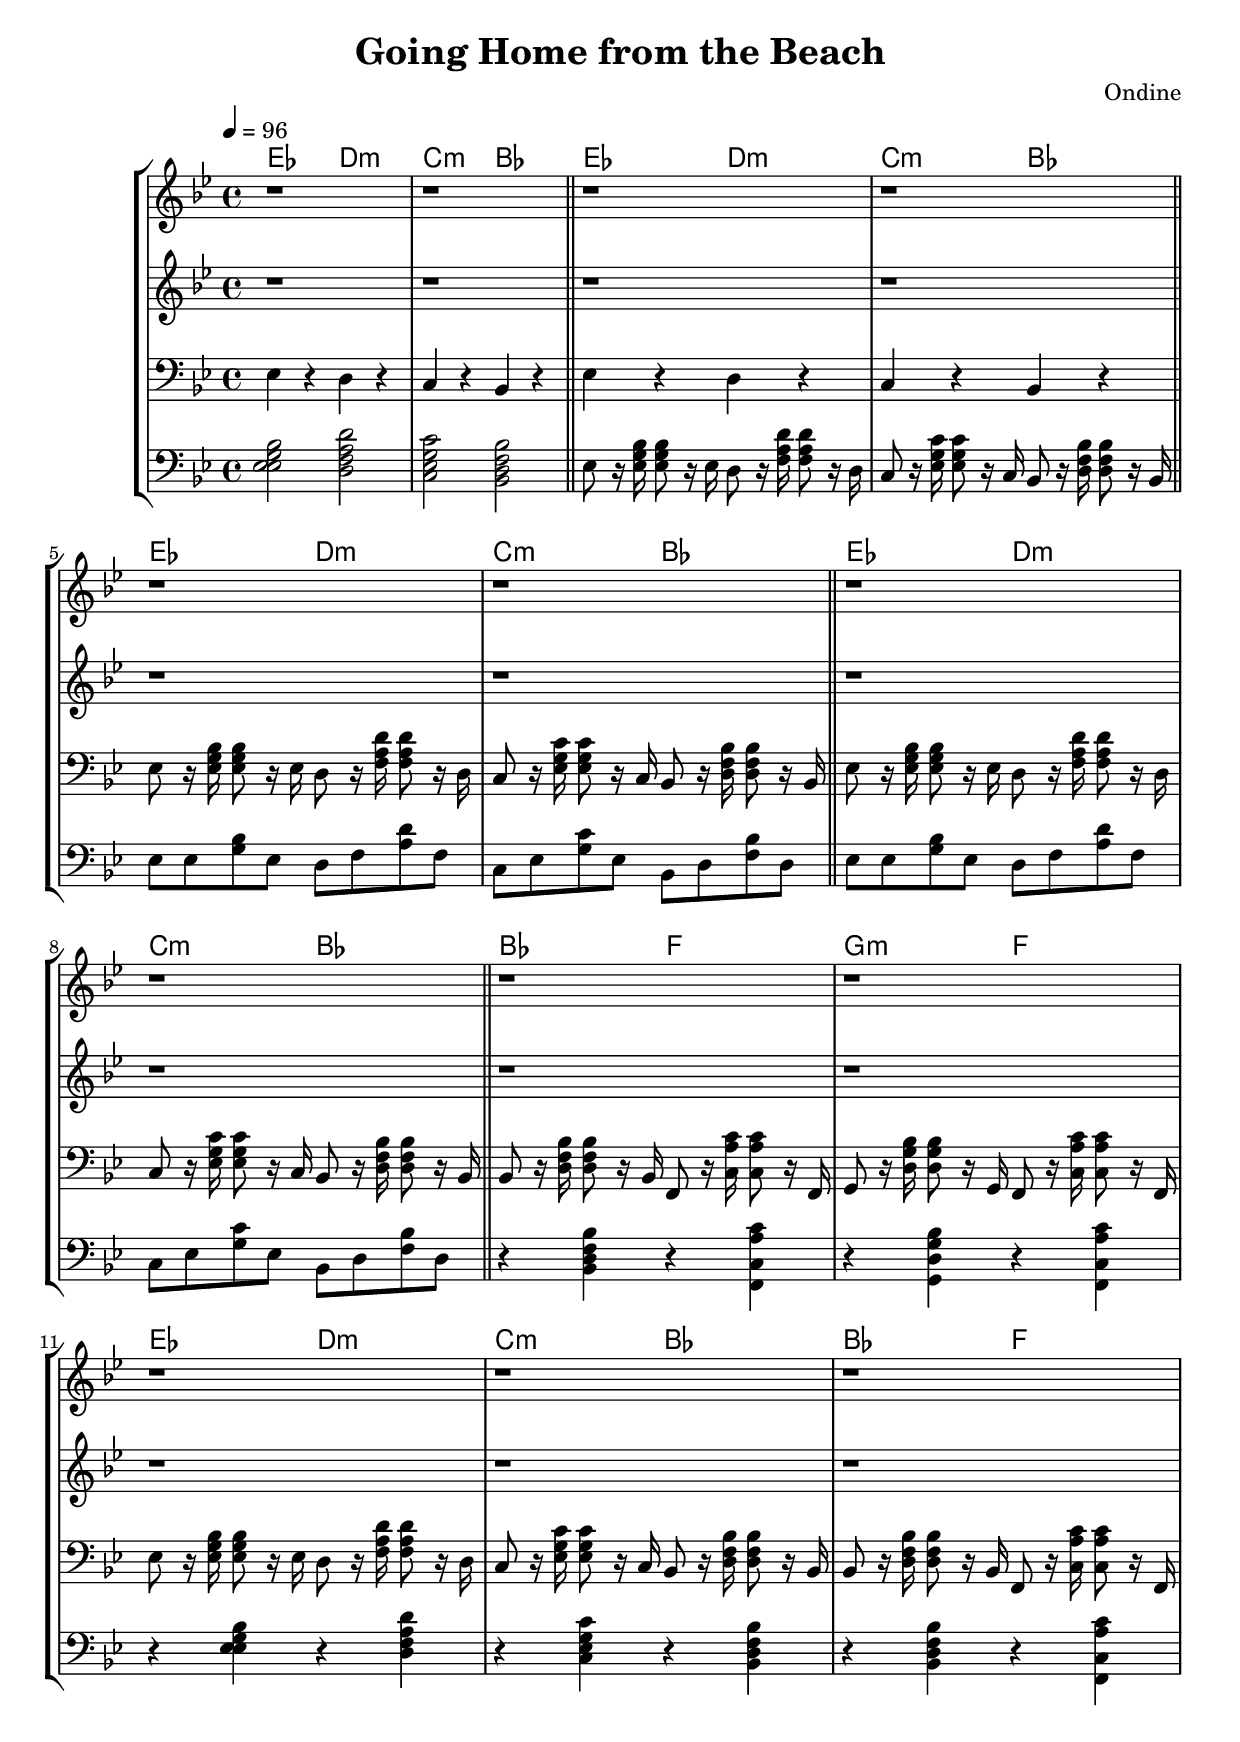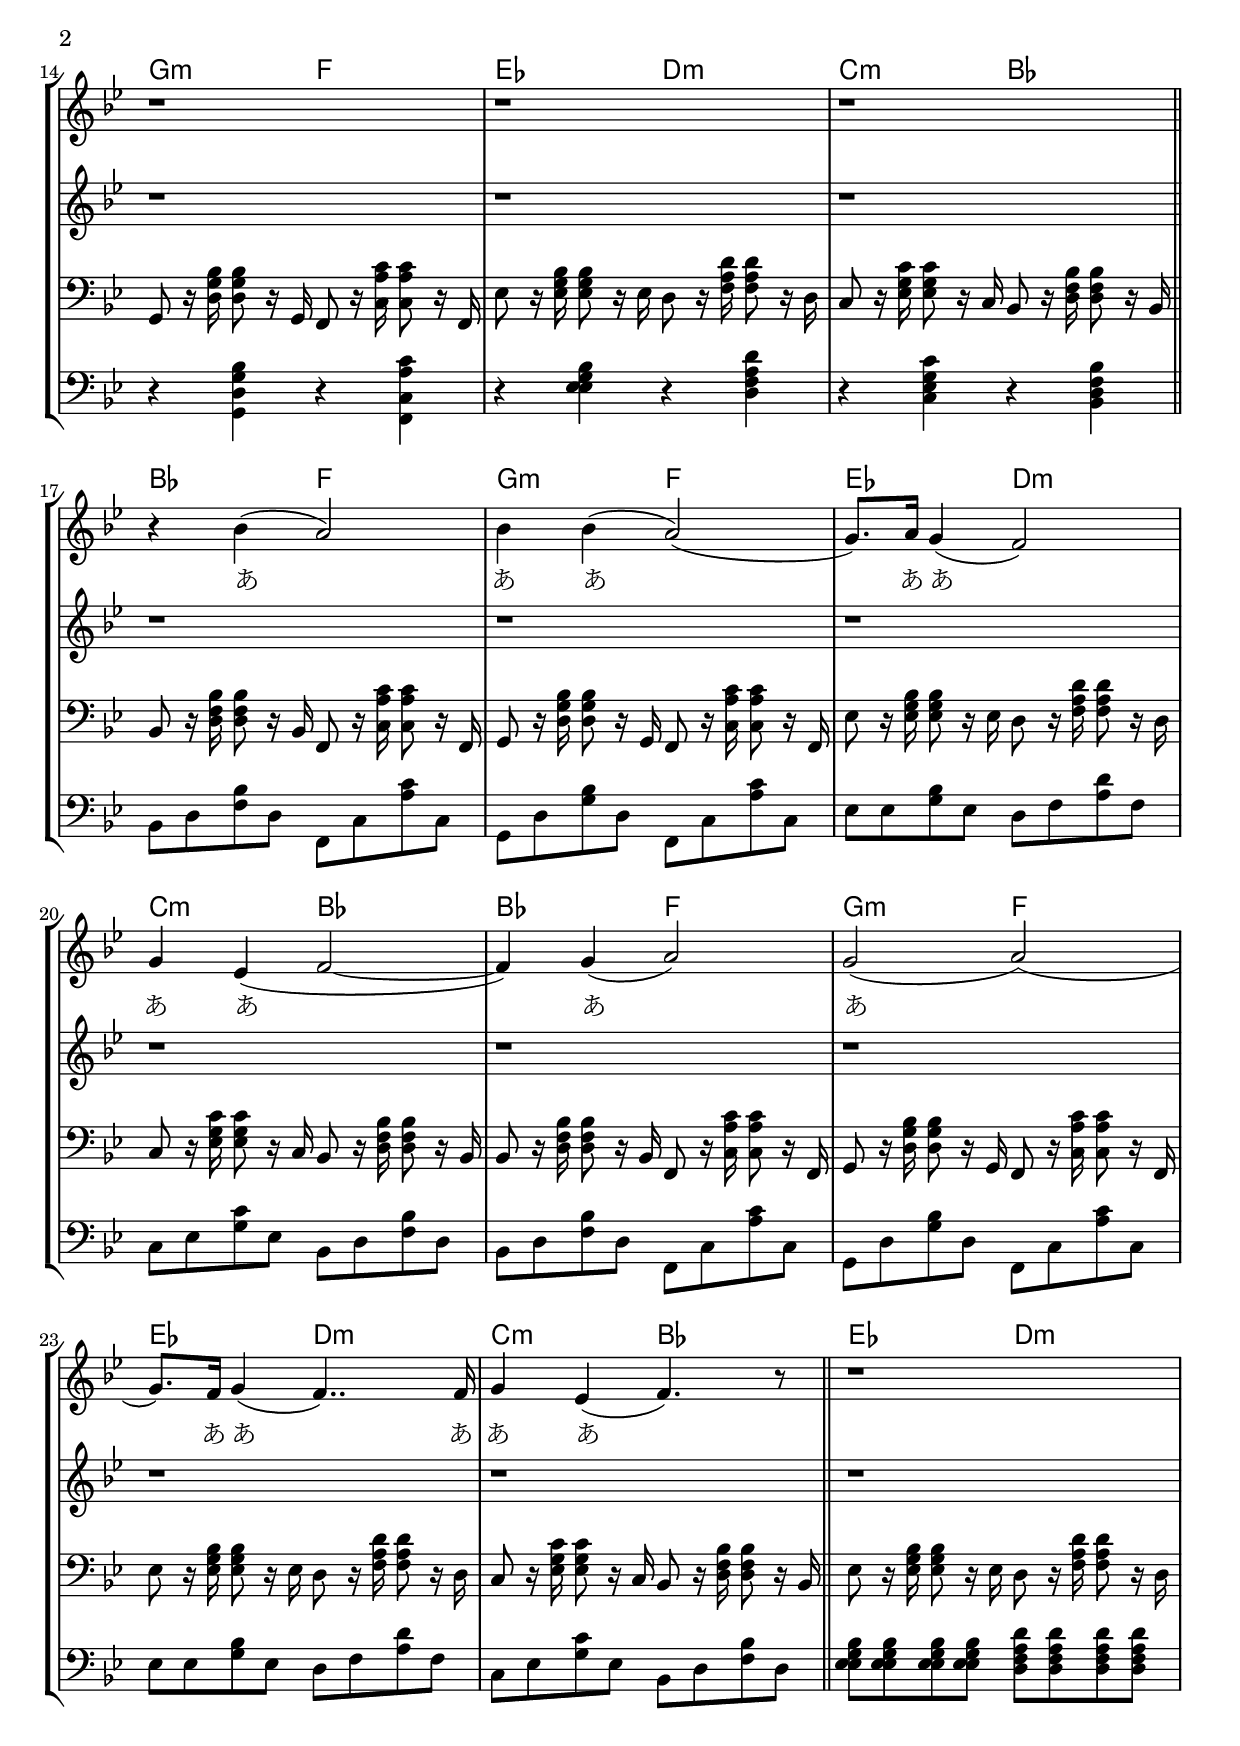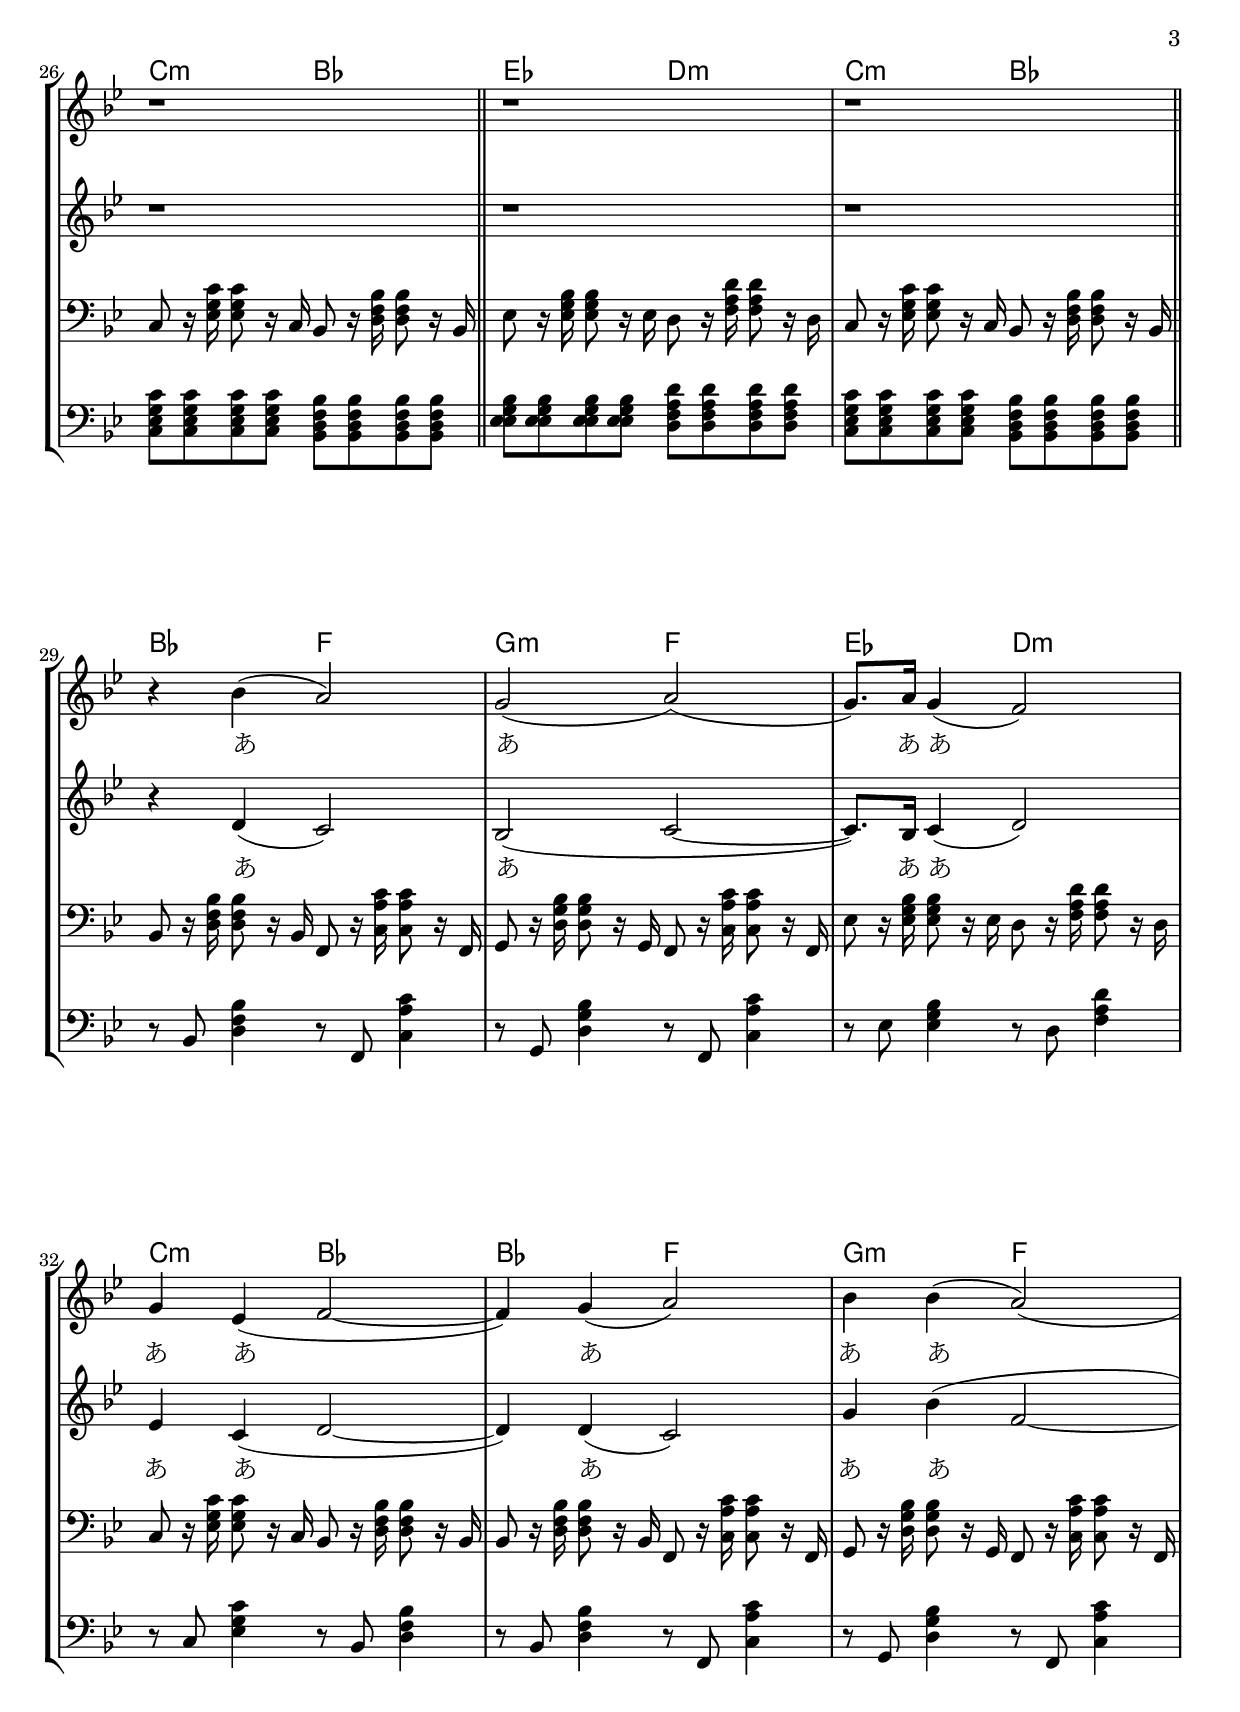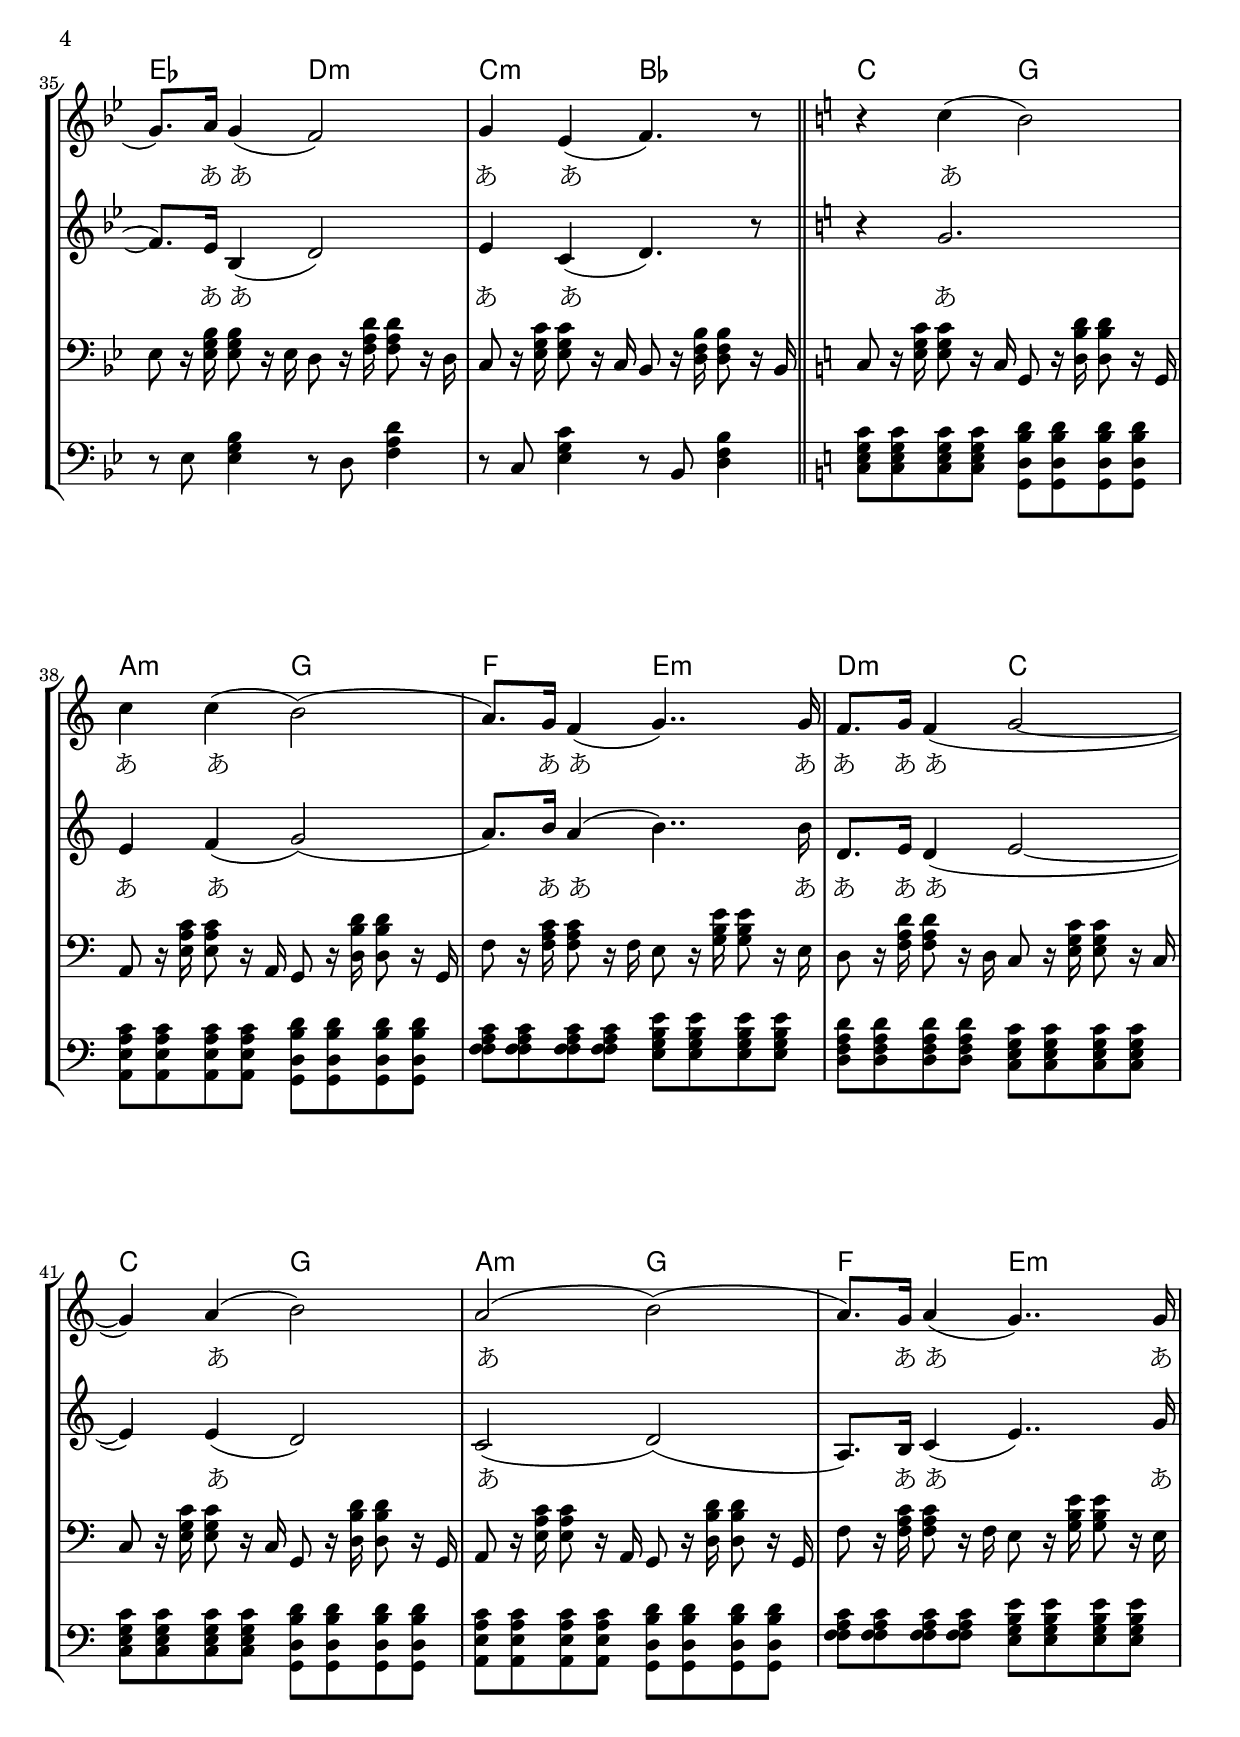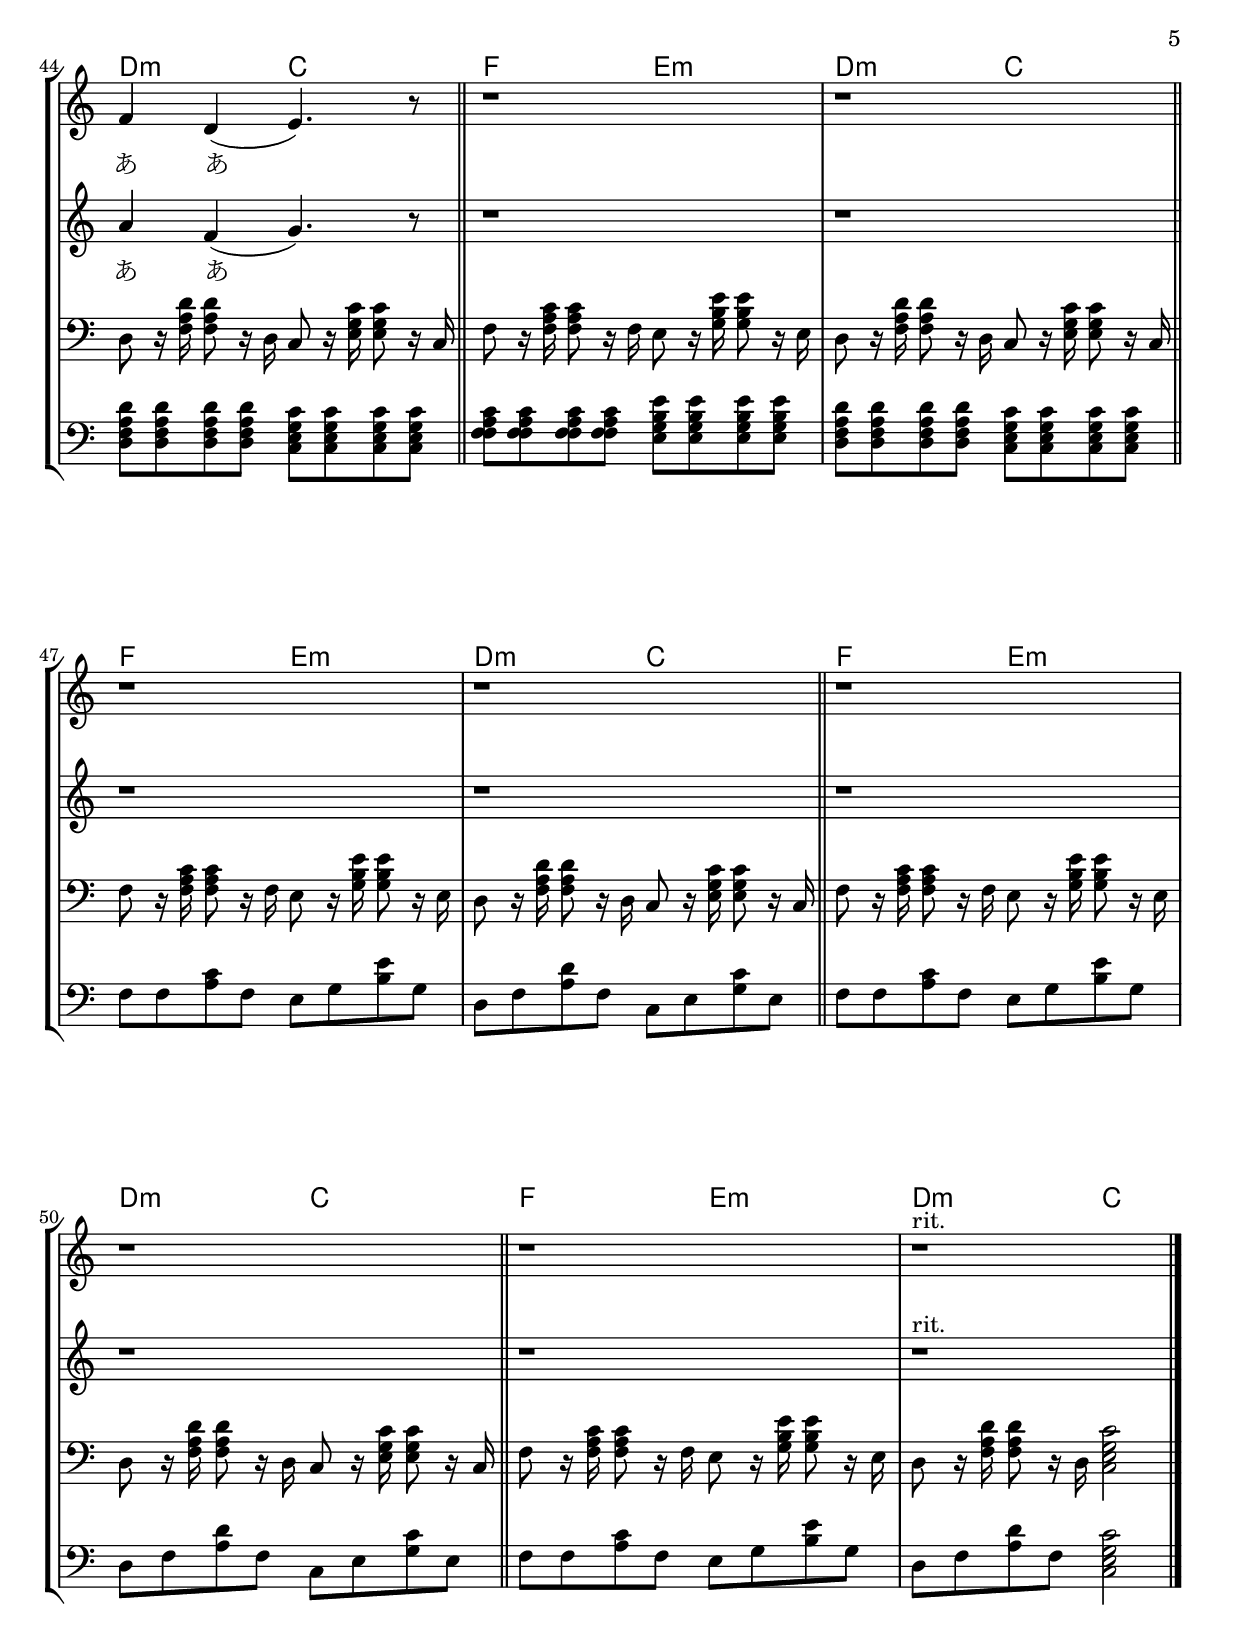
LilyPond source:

\version "2.12.1"

\header {
	title = \markup {"Going Home from the Beach"}
	composer = \markup \center-column {Ondine}
}

harmony = \chordmode {
	es2 d:m c:m bes 

	es d:m c:m bes 

	es d:m c:m bes 

	es d:m c:m bes 

	bes f g:m f es d:m c:m bes bes f g:m f es d:m c:m bes 

	bes f g:m f es d:m c:m bes bes f g:m f es d:m c:m bes 

	es d:m c:m bes 

	es d:m c:m bes 

	bes f g:m f es d:m c:m bes bes f g:m f es d:m c:m bes 

	c g a:m g f e:m d:m c c g a:m g f e:m d:m c 

	f e:m d:m c 

	f e:m d:m c 

	f e:m d:m c 

	f e:m d:m c 
}

melody = {
	\key bes \major
	\tempo 4 = 96
	r1 | r1   
	r1 | r1   
	r1 | r1   
	r1 | r1   
	r1 | r1 | r1 | r1 | r1 | r1 | r1 | r1   
	\set Staff.midiInstrument = #"Distorted Guitar"
	r4 bes'4  (a'2) 
	bes'4  bes'4  (a'2) 
	(g'8.)  a'16  g'4  (f'2) 
	g'4  es'4  (f'2~ 
	f'4)  g'4  (a'2) 
	g'2  (a'2) 
	(g'8.)  f'16  g'4  (f'4..)  f'16 
	g'4  es'4  (f'4.)  	r8 	r1 | r1   
	r1 | r1   
	\set Staff.midiInstrument = #"String Ensemble 2"
	r4 bes'4  (a'2) 
	g'2  (a'2) 
	(g'8.)  a'16  g'4  (f'2) 
	g'4  es'4  (f'2~ 
	f'4)  g'4  (a'2) 
	bes'4  bes'4  (a'2) 
	(g'8.)  a'16  g'4  (f'2) 
	g'4  es'4  (f'4.)  	r8 	\set Staff.midiInstrument = #"String Ensemble 1"
		\key c \major
r4 c''4  (b'2) 
	c''4  c''4  (b'2) 
	(a'8.)  g'16  f'4  (g'4..)  g'16 
	f'8.  g'16  f'4  (g'2~ 
	g'4)  a'4  (b'2) 
	a'2  (b'2) 
	(a'8.)  g'16  a'4  (g'4..)  g'16 
	f'4  d'4  (e'4.)  	r8 	r1 | r1   
	r1 | r1   
	r1 | r1   
	r1 | r1^"rit." \bar "|."
}

words = \lyricmode {
	
	
	
	
	
	あ  あ  あ  あ  あ  あ  あ  あ  あ  あ  あ  あ  あ  あ  
	
	
	あ  あ  あ  あ  あ  あ  あ  あ  あ  あ  あ  あ  あ  
	あ  あ  あ  あ  あ  あ  あ  あ  あ  あ  あ  あ  あ  あ  あ  あ  
	
	
	
	
}

secondmelody = {
	\key bes \major
	\tempo 4 = 96
	r1 | r1   
	r1 | r1   
	r1 | r1   
	r1 | r1   
	r1 | r1 | r1 | r1 | r1 | r1 | r1 | r1   
	r1 | r1 | r1 | r1 | r1 | r1 | r1 | r1   
	r1 | r1   
	r1 | r1   
	\set Staff.midiInstrument = #"Distorted Guitar"
	r4 d'4  (c'2) 
	bes2  (c'2~ 
	c'8.)  bes16  c'4  (d'2) 
	es'4  c'4  (d'2~ 
	d'4)  d'4  (c'2) 
	g'4  bes'4  (f'2~ 
	f'8.)  es'16  bes4  (d'2) 
	es'4  c'4  (d'4.)  	r8 	\set Staff.midiInstrument = #"Distorted Guitar"
		\key c \major
r4 g'2. 
	e'4  f'4  (g'2) 
	(a'8.)  b'16  a'4  (b'4..)  b'16 
	d'8.  e'16  d'4  (e'2~ 
	e'4)  e'4  (d'2) 
	c'2  (d'2) 
	(a8.)  b16  c'4  (e'4..)  g'16 
	a'4  f'4  (g'4.)  	r8 	r1 | r1   
	r1 | r1   
	r1 | r1   
	r1 | r1^"rit." \bar "|."
}

secondwords = \lyricmode {
	
	
	
	
	
	
	
	
	あ  あ  あ  あ  あ  あ  あ  あ  あ  あ  あ  あ  あ  
	あ  あ  あ  あ  あ  あ  あ  あ  あ  あ  あ  あ  あ  あ  あ  あ  
	
	
	
	
}

tempochange = {
	\tempo 4 = 96
	r1 | r1 \bar "||"
	\tempo 4 = 96
	r1 | r1 \bar "||"
	\tempo 4 = 96
	r1 | r1 \bar "||"
	\tempo 4 = 96
	r1 | r1 \bar "||"
	\tempo 4 = 96
	r1 | r1 | r1 | r1 | r1 | r1 | r1 | r1 \bar "||"
	\tempo 4 = 96
	r1 | r1 | r1 | r1 | r1 | r1 | r1 | r1 \bar "||"
	\tempo 4 = 96
	r1 | r1 \bar "||"
	\tempo 4 = 96
	r1 | r1 \bar "||"
	\tempo 4 = 96
	r1 | r1 | r1 | r1 | r1 | r1 | r1 | r1 \bar "||"
	\tempo 4 = 96
	r1 | r1 | r1 | r1 | r1 | r1 | r1 | r1 \bar "||"
	\tempo 4 = 96
	r1 | r1 \bar "||"
	\tempo 4 = 96
	r1 | r1 \bar "||"
	\tempo 4 = 96
	r1 | r1 \bar "||"
	\tempo 4 = 96
	r1 | \tempo 4 = 72 r2 \tempo 4 = 64 r2 \bar "|."
}

mainacc = {
	\clef bass
	\set Staff.midiInstrument = #"Seashore"
	\key bes \major
	\tempo 4 = 96
	es4 r4
	d4 r4
	c4 r4
	bes,4 r4
	\bar "||"

	\set Staff.midiInstrument = #"Seashore"
	es4 r4
	d4 r4
	c4 r4
	bes,4 r4
	\bar "||"

	\set Staff.midiInstrument = #"Electric Bass (pick)"
	es8 r16 <es g bes>16 <es g bes>8 r16 es16
	d8 r16 <f a d'>16 <f a d'>8 r16 d16
	c8 r16 <es g c'>16 <es g c'>8 r16 c16
	bes,8 r16 <d f bes>16 <d f bes>8 r16 bes,16
	\bar "||"

	\set Staff.midiInstrument = #"Electric Bass (pick)"
	es8 r16 <es g bes>16 <es g bes>8 r16 es16
	d8 r16 <f a d'>16 <f a d'>8 r16 d16
	c8 r16 <es g c'>16 <es g c'>8 r16 c16
	bes,8 r16 <d f bes>16 <d f bes>8 r16 bes,16
	\bar "||"

	\set Staff.midiInstrument = #"Electric Bass (pick)"
	bes,8 r16 <d f bes>16 <d f bes>8 r16 bes,16
	f,8 r16 <c a c'>16 <c a c'>8 r16 f,16
	g,8 r16 <d g bes>16 <d g bes>8 r16 g,16
	f,8 r16 <c a c'>16 <c a c'>8 r16 f,16
	es8 r16 <es g bes>16 <es g bes>8 r16 es16
	d8 r16 <f a d'>16 <f a d'>8 r16 d16
	c8 r16 <es g c'>16 <es g c'>8 r16 c16
	bes,8 r16 <d f bes>16 <d f bes>8 r16 bes,16
	bes,8 r16 <d f bes>16 <d f bes>8 r16 bes,16
	f,8 r16 <c a c'>16 <c a c'>8 r16 f,16
	g,8 r16 <d g bes>16 <d g bes>8 r16 g,16
	f,8 r16 <c a c'>16 <c a c'>8 r16 f,16
	es8 r16 <es g bes>16 <es g bes>8 r16 es16
	d8 r16 <f a d'>16 <f a d'>8 r16 d16
	c8 r16 <es g c'>16 <es g c'>8 r16 c16
	bes,8 r16 <d f bes>16 <d f bes>8 r16 bes,16
	\bar "||"

	\set Staff.midiInstrument = #"Electric Bass (pick)"
	bes,8 r16 <d f bes>16 <d f bes>8 r16 bes,16
	f,8 r16 <c a c'>16 <c a c'>8 r16 f,16
	g,8 r16 <d g bes>16 <d g bes>8 r16 g,16
	f,8 r16 <c a c'>16 <c a c'>8 r16 f,16
	es8 r16 <es g bes>16 <es g bes>8 r16 es16
	d8 r16 <f a d'>16 <f a d'>8 r16 d16
	c8 r16 <es g c'>16 <es g c'>8 r16 c16
	bes,8 r16 <d f bes>16 <d f bes>8 r16 bes,16
	bes,8 r16 <d f bes>16 <d f bes>8 r16 bes,16
	f,8 r16 <c a c'>16 <c a c'>8 r16 f,16
	g,8 r16 <d g bes>16 <d g bes>8 r16 g,16
	f,8 r16 <c a c'>16 <c a c'>8 r16 f,16
	es8 r16 <es g bes>16 <es g bes>8 r16 es16
	d8 r16 <f a d'>16 <f a d'>8 r16 d16
	c8 r16 <es g c'>16 <es g c'>8 r16 c16
	bes,8 r16 <d f bes>16 <d f bes>8 r16 bes,16
	\bar "||"

	\set Staff.midiInstrument = #"Electric Bass (pick)"
	es8 r16 <es g bes>16 <es g bes>8 r16 es16
	d8 r16 <f a d'>16 <f a d'>8 r16 d16
	c8 r16 <es g c'>16 <es g c'>8 r16 c16
	bes,8 r16 <d f bes>16 <d f bes>8 r16 bes,16
	\bar "||"

	\set Staff.midiInstrument = #"Electric Bass (pick)"
	es8 r16 <es g bes>16 <es g bes>8 r16 es16
	d8 r16 <f a d'>16 <f a d'>8 r16 d16
	c8 r16 <es g c'>16 <es g c'>8 r16 c16
	bes,8 r16 <d f bes>16 <d f bes>8 r16 bes,16
	\bar "||"

	\set Staff.midiInstrument = #"Electric Bass (pick)"
	bes,8 r16 <d f bes>16 <d f bes>8 r16 bes,16
	f,8 r16 <c a c'>16 <c a c'>8 r16 f,16
	g,8 r16 <d g bes>16 <d g bes>8 r16 g,16
	f,8 r16 <c a c'>16 <c a c'>8 r16 f,16
	es8 r16 <es g bes>16 <es g bes>8 r16 es16
	d8 r16 <f a d'>16 <f a d'>8 r16 d16
	c8 r16 <es g c'>16 <es g c'>8 r16 c16
	bes,8 r16 <d f bes>16 <d f bes>8 r16 bes,16
	bes,8 r16 <d f bes>16 <d f bes>8 r16 bes,16
	f,8 r16 <c a c'>16 <c a c'>8 r16 f,16
	g,8 r16 <d g bes>16 <d g bes>8 r16 g,16
	f,8 r16 <c a c'>16 <c a c'>8 r16 f,16
	es8 r16 <es g bes>16 <es g bes>8 r16 es16
	d8 r16 <f a d'>16 <f a d'>8 r16 d16
	c8 r16 <es g c'>16 <es g c'>8 r16 c16
	bes,8 r16 <d f bes>16 <d f bes>8 r16 bes,16
	\bar "||"

	\set Staff.midiInstrument = #"Electric Bass (pick)"
	\key c \major
	c8 r16 <e g c'>16 <e g c'>8 r16 c16
	g,8 r16 <d b d'>16 <d b d'>8 r16 g,16
	a,8 r16 <e a c'>16 <e a c'>8 r16 a,16
	g,8 r16 <d b d'>16 <d b d'>8 r16 g,16
	f8 r16 <f a c'>16 <f a c'>8 r16 f16
	e8 r16 <g b e'>16 <g b e'>8 r16 e16
	d8 r16 <f a d'>16 <f a d'>8 r16 d16
	c8 r16 <e g c'>16 <e g c'>8 r16 c16
	c8 r16 <e g c'>16 <e g c'>8 r16 c16
	g,8 r16 <d b d'>16 <d b d'>8 r16 g,16
	a,8 r16 <e a c'>16 <e a c'>8 r16 a,16
	g,8 r16 <d b d'>16 <d b d'>8 r16 g,16
	f8 r16 <f a c'>16 <f a c'>8 r16 f16
	e8 r16 <g b e'>16 <g b e'>8 r16 e16
	d8 r16 <f a d'>16 <f a d'>8 r16 d16
	c8 r16 <e g c'>16 <e g c'>8 r16 c16
	\bar "||"

	\set Staff.midiInstrument = #"Electric Bass (pick)"
	f8 r16 <f a c'>16 <f a c'>8 r16 f16
	e8 r16 <g b e'>16 <g b e'>8 r16 e16
	d8 r16 <f a d'>16 <f a d'>8 r16 d16
	c8 r16 <e g c'>16 <e g c'>8 r16 c16
	\bar "||"

	\set Staff.midiInstrument = #"Electric Bass (pick)"
	f8 r16 <f a c'>16 <f a c'>8 r16 f16
	e8 r16 <g b e'>16 <g b e'>8 r16 e16
	d8 r16 <f a d'>16 <f a d'>8 r16 d16
	c8 r16 <e g c'>16 <e g c'>8 r16 c16
	\bar "||"

	\set Staff.midiInstrument = #"Electric Bass (pick)"
	f8 r16 <f a c'>16 <f a c'>8 r16 f16
	e8 r16 <g b e'>16 <g b e'>8 r16 e16
	d8 r16 <f a d'>16 <f a d'>8 r16 d16
	c8 r16 <e g c'>16 <e g c'>8 r16 c16
	\bar "||"

	\set Staff.midiInstrument = #"Electric Bass (pick)"
	f8 r16 <f a c'>16 <f a c'>8 r16 f16
	e8 r16 <g b e'>16 <g b e'>8 r16 e16
	d8 r16 <f a d'>16 <f a d'>8 r16 d16
	<c e g c'>2
	\bar "|."
}

subacc = {
	\clef bass
	\set Staff.midiInstrument = #"Bird Tweet"
	\key bes \major
	\tempo 4 = 96
	<es es g bes>2
	<d f a d'>2
	<c es g c'>2
	<bes, d f bes>2
	\bar "||"

	\set Staff.midiInstrument = #"Bird Tweet"
	es8 r16 <es g bes>16 <es g bes>8 r16 es16
	d8 r16 <f a d'>16 <f a d'>8 r16 d16
	c8 r16 <es g c'>16 <es g c'>8 r16 c16
	bes,8 r16 <d f bes>16 <d f bes>8 r16 bes,16
	\bar "||"

	\set Staff.midiInstrument = #"Taiko Drum"
	es8 es <g bes> es
	d8 f <a d'> f
	c8 es <g c'> es
	bes,8 d <f bes> d
	\bar "||"

	\set Staff.midiInstrument = #"Taiko Drum"
	es8 es <g bes> es
	d8 f <a d'> f
	c8 es <g c'> es
	bes,8 d <f bes> d
	\bar "||"

	\set Staff.midiInstrument = #"Seashore"
	r4 <bes, d f bes>4
	r4 <f, c a c'>4
	r4 <g, d g bes>4
	r4 <f, c a c'>4
	r4 <es es g bes>4
	r4 <d f a d'>4
	r4 <c es g c'>4
	r4 <bes, d f bes>4
	r4 <bes, d f bes>4
	r4 <f, c a c'>4
	r4 <g, d g bes>4
	r4 <f, c a c'>4
	r4 <es es g bes>4
	r4 <d f a d'>4
	r4 <c es g c'>4
	r4 <bes, d f bes>4
	\bar "||"

	\set Staff.midiInstrument = #"Taiko Drum"
	bes,8 d <f bes> d
	f,8 c <a c'> c
	g,8 d <g bes> d
	f,8 c <a c'> c
	es8 es <g bes> es
	d8 f <a d'> f
	c8 es <g c'> es
	bes,8 d <f bes> d
	bes,8 d <f bes> d
	f,8 c <a c'> c
	g,8 d <g bes> d
	f,8 c <a c'> c
	es8 es <g bes> es
	d8 f <a d'> f
	c8 es <g c'> es
	bes,8 d <f bes> d
	\bar "||"

	\set Staff.midiInstrument = #"Taiko Drum"
	<es es g bes>8 <es es g bes>8 <es es g bes>8 <es es g bes>8
	<d f a d'>8 <d f a d'>8 <d f a d'>8 <d f a d'>8
	<c es g c'>8 <c es g c'>8 <c es g c'>8 <c es g c'>8
	<bes, d f bes>8 <bes, d f bes>8 <bes, d f bes>8 <bes, d f bes>8
	\bar "||"

	\set Staff.midiInstrument = #"Taiko Drum"
	<es es g bes>8 <es es g bes>8 <es es g bes>8 <es es g bes>8
	<d f a d'>8 <d f a d'>8 <d f a d'>8 <d f a d'>8
	<c es g c'>8 <c es g c'>8 <c es g c'>8 <c es g c'>8
	<bes, d f bes>8 <bes, d f bes>8 <bes, d f bes>8 <bes, d f bes>8
	\bar "||"

	\set Staff.midiInstrument = #"Seashore"
	r8 bes, <d f bes>4
	r8 f, <c a c'>4
	r8 g, <d g bes>4
	r8 f, <c a c'>4
	r8 es <es g bes>4
	r8 d <f a d'>4
	r8 c <es g c'>4
	r8 bes, <d f bes>4
	r8 bes, <d f bes>4
	r8 f, <c a c'>4
	r8 g, <d g bes>4
	r8 f, <c a c'>4
	r8 es <es g bes>4
	r8 d <f a d'>4
	r8 c <es g c'>4
	r8 bes, <d f bes>4
	\bar "||"

	\set Staff.midiInstrument = #"Taiko Drum"
	\key c \major
	<c e g c'>8 <c e g c'>8 <c e g c'>8 <c e g c'>8
	<g, d b d'>8 <g, d b d'>8 <g, d b d'>8 <g, d b d'>8
	<a, e a c'>8 <a, e a c'>8 <a, e a c'>8 <a, e a c'>8
	<g, d b d'>8 <g, d b d'>8 <g, d b d'>8 <g, d b d'>8
	<f f a c'>8 <f f a c'>8 <f f a c'>8 <f f a c'>8
	<e g b e'>8 <e g b e'>8 <e g b e'>8 <e g b e'>8
	<d f a d'>8 <d f a d'>8 <d f a d'>8 <d f a d'>8
	<c e g c'>8 <c e g c'>8 <c e g c'>8 <c e g c'>8
	<c e g c'>8 <c e g c'>8 <c e g c'>8 <c e g c'>8
	<g, d b d'>8 <g, d b d'>8 <g, d b d'>8 <g, d b d'>8
	<a, e a c'>8 <a, e a c'>8 <a, e a c'>8 <a, e a c'>8
	<g, d b d'>8 <g, d b d'>8 <g, d b d'>8 <g, d b d'>8
	<f f a c'>8 <f f a c'>8 <f f a c'>8 <f f a c'>8
	<e g b e'>8 <e g b e'>8 <e g b e'>8 <e g b e'>8
	<d f a d'>8 <d f a d'>8 <d f a d'>8 <d f a d'>8
	<c e g c'>8 <c e g c'>8 <c e g c'>8 <c e g c'>8
	\bar "||"

	\set Staff.midiInstrument = #"Honky-tonk"
	<f f a c'>8 <f f a c'>8 <f f a c'>8 <f f a c'>8
	<e g b e'>8 <e g b e'>8 <e g b e'>8 <e g b e'>8
	<d f a d'>8 <d f a d'>8 <d f a d'>8 <d f a d'>8
	<c e g c'>8 <c e g c'>8 <c e g c'>8 <c e g c'>8
	\bar "||"

	\set Staff.midiInstrument = #"Honky-tonk"
	f8 f <a c'> f
	e8 g <b e'> g
	d8 f <a d'> f
	c8 e <g c'> e
	\bar "||"

	\set Staff.midiInstrument = #"Honky-tonk"
	f8 f <a c'> f
	e8 g <b e'> g
	d8 f <a d'> f
	c8 e <g c'> e
	\bar "||"

	\set Staff.midiInstrument = #"Honky-tonk"
	f8 f <a c'> f
	e8 g <b e'> g
	d8 f <a d'> f
	<c e g c'>2
	\bar "|."
}

percA = {
	\drummode {
	r1 |r1 \bar "||"
	r1 |r1 \bar "||"
	r1 |r1 \bar "||"
	r1 |r1 \bar "||"
	r1 |r1 |r1 |r1 |r1 |r1 |r1 |r1 \bar "||"
	r1 |r1 |r1 |r1 |r1 |r1 |r1 |r1 \bar "||"
	r1 |r1 \bar "||"
	r1 |r1 \bar "||"
	r1 |r1 |r1 |r1 |r1 |r1 |r1 |r1 \bar "||"
	r1 |r1 |r1 |r1 |r1 |r1 |r1 |r1 \bar "||"
	r1 |r1 \bar "||"
	r1 |r1 \bar "||"
	r1 |r1 \bar "||"
	r1 |r1 \bar "|."
	}
}

percB = {
	\drummode {
	r1 |r1 \bar "||"
	r1 |r1 \bar "||"
	r1 |r1 \bar "||"
	r1 |r1 \bar "||"
	r1 |r1 |r1 |r1 |r1 |r1 |r1 |r1 \bar "||"
	r1 |r1 |r1 |r1 |r1 |r1 |r1 |r1 \bar "||"
	r1 |r1 \bar "||"
	r1 |r1 \bar "||"
	r1 |r1 |r1 |r1 |r1 |r1 |r1 |r1 \bar "||"
	r1 |r1 |r1 |r1 |r1 |r1 |r1 |r1 \bar "||"
	r1 |r1 \bar "||"
	r1 |r1 \bar "||"
	r1 |r1 \bar "||"
	r1 |r1 \bar "|."
	}
}

percC = {
	\drummode {
	r1 |r1 \bar "||"
	r1 |r1 \bar "||"
	r1 |r1 \bar "||"
	r1 |r1 \bar "||"
	r1 |r1 |r1 |r1 |r1 |r1 |r1 |r1 \bar "||"
	r1 |r1 |r1 |r1 |r1 |r1 |r1 |r1 \bar "||"
	r1 |r1 \bar "||"
	r1 |r1 \bar "||"
	r1 |r1 |r1 |r1 |r1 |r1 |r1 |r1 \bar "||"
	r1 |r1 |r1 |r1 |r1 |r1 |r1 |r1 \bar "||"
	r1 |r1 \bar "||"
	r1 |r1 \bar "||"
	r1 |r1 \bar "||"
	r1 |r1 \bar "|."
	}
}

percD = {
	\drummode {
	r1 |r1 \bar "||"
	r1 |r1 \bar "||"
	r1 |r1 \bar "||"
	r1 |r1 \bar "||"
	r1 |r1 |r1 |r1 |r1 |r1 |r1 |r1 \bar "||"
	r1 |r1 |r1 |r1 |r1 |r1 |r1 |r1 \bar "||"
	r1 |r1 \bar "||"
	r1 |r1 \bar "||"
	r1 |r1 |r1 |r1 |r1 |r1 |r1 |r1 \bar "||"
	r1 |r1 |r1 |r1 |r1 |r1 |r1 |r1 \bar "||"
	r1 |r1 \bar "||"
	r1 |r1 \bar "||"
	r1 |r1 \bar "||"
	r1 |r1 \bar "|."
	}
}

percE = {
	\drummode {
	r1 |r1 \bar "||"
	r1 |r1 \bar "||"
	r1 |r1 \bar "||"
	r1 |r1 \bar "||"
	r1 |r1 |r1 |r1 |r1 |r1 |r1 |r1 \bar "||"
	r1 |r1 |r1 |r1 |r1 |r1 |r1 |r1 \bar "||"
	r1 |r1 \bar "||"
	r1 |r1 \bar "||"
	r1 |r1 |r1 |r1 |r1 |r1 |r1 |r1 \bar "||"
	r1 |r1 |r1 |r1 |r1 |r1 |r1 |r1 \bar "||"
	r1 |r1 \bar "||"
	r1 |r1 \bar "||"
	r1 |r1 \bar "||"
	r1 |r1 \bar "|."
	}
}

\score {
	<<
		\new StaffGroup <<
			\new ChordNames {\harmony}
			\new Voice = "melody" {\melody}
			\new Lyrics \lyricsto "melody" \words
			\new Voice = "secondmelody" {\secondmelody}
			\new Lyrics \lyricsto "secondmelody" \secondwords
			\new Staff = "mainacc" {\mainacc}
			\new Staff = "subacc" {\subacc}
		>>
	>>
	\layout { }
}
